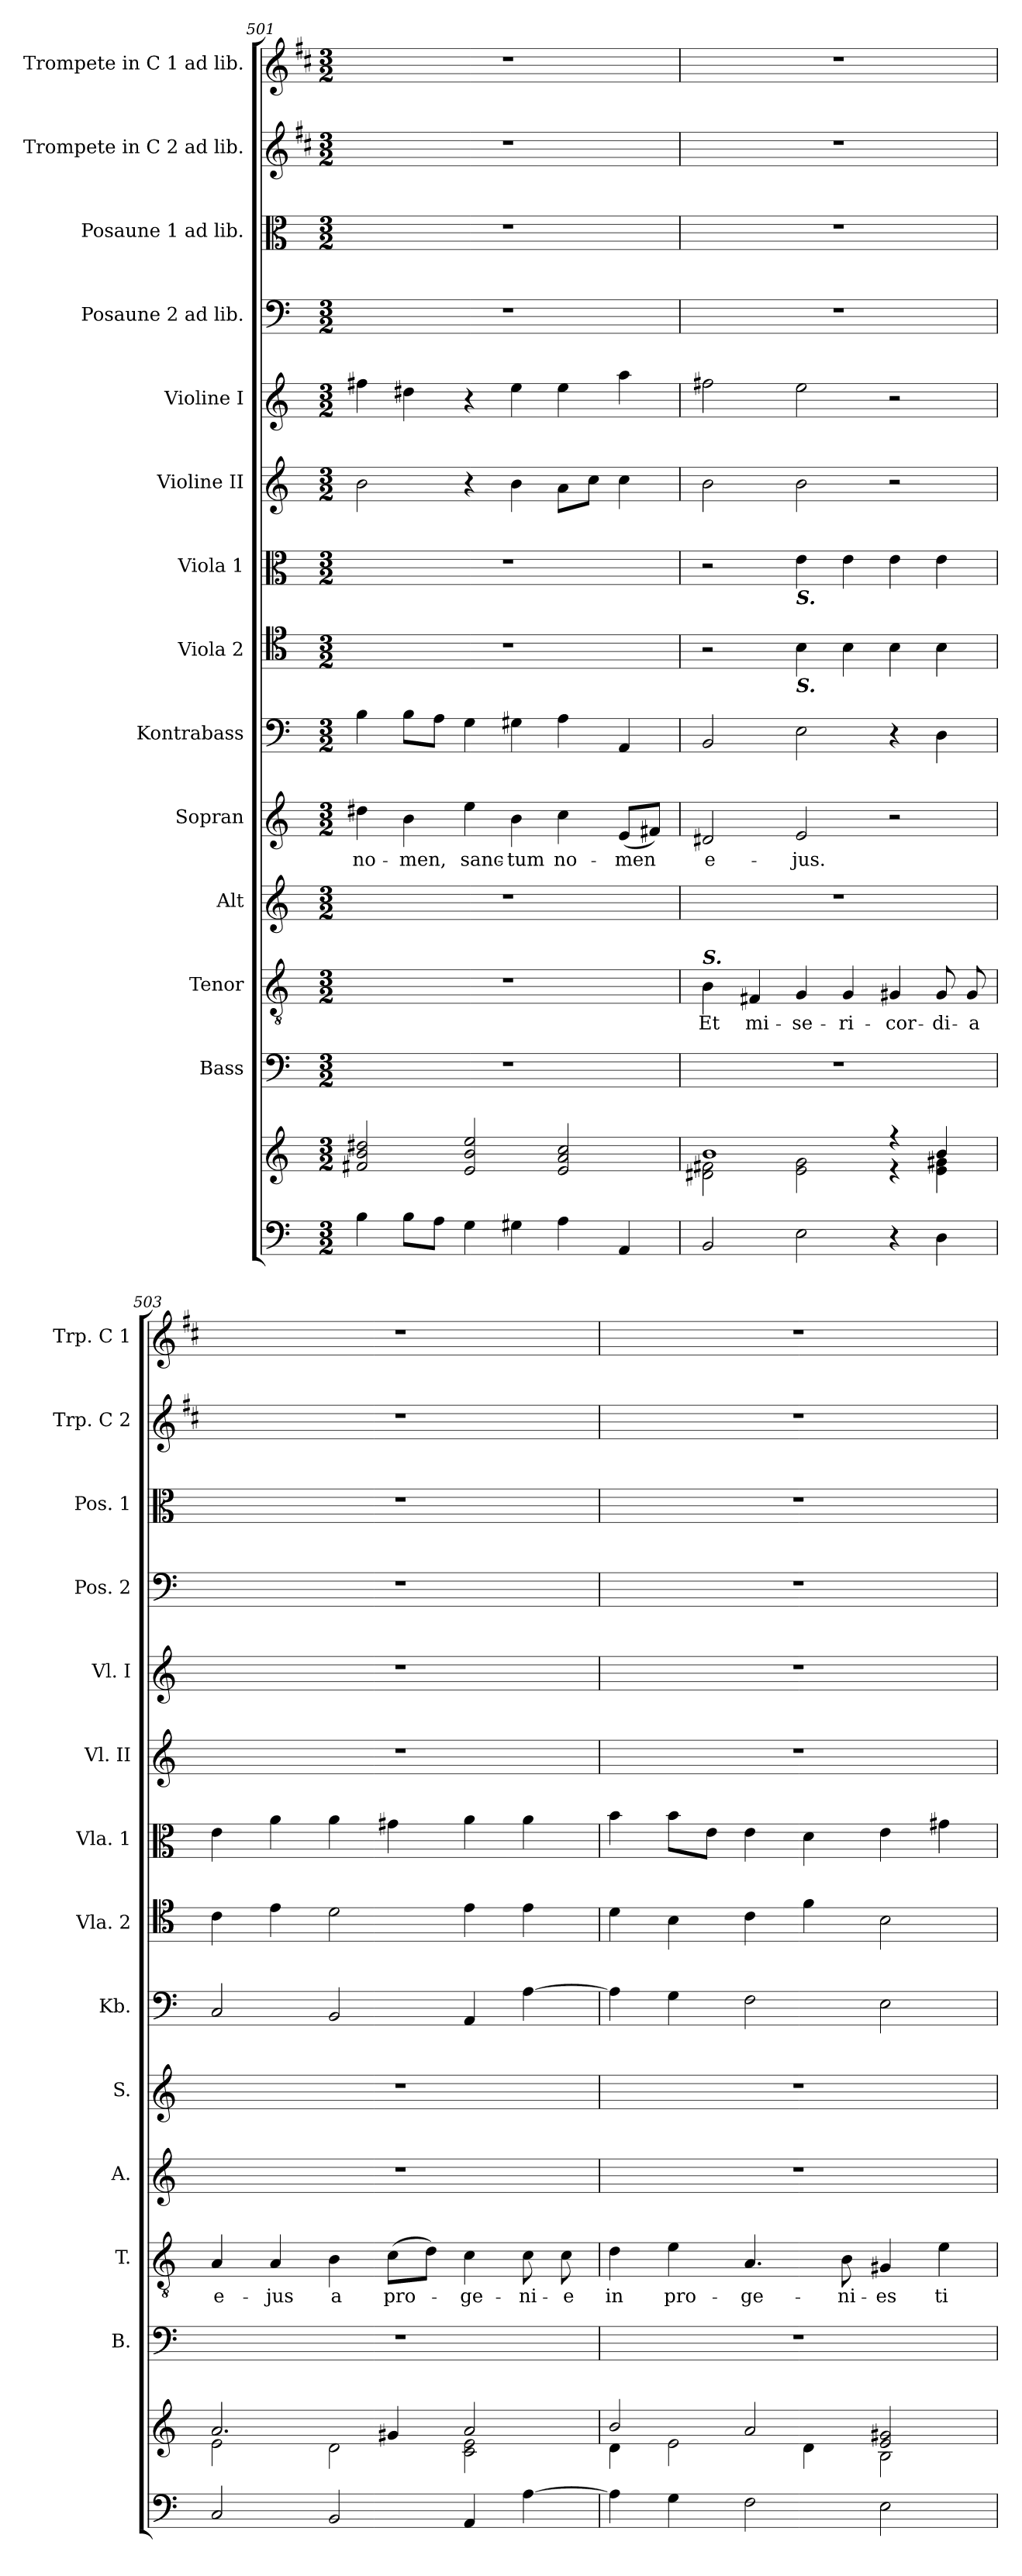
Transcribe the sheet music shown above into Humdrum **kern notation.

**kern	**kern	**kern	**kern	**text	**kern	**kern	**text	**kern	**kern	**kern	**kern	**kern	**kern	**kern	**kern	**kern
*part14	*part14	*part13	*part12	*part12	*part11	*part10	*part10	*part9	*part8	*part7	*part6	*part5	*part4	*part3	*part2	*part1
*staff15	*staff14	*staff13	*staff12	*staff12	*staff11	*staff10	*staff10	*staff9	*staff8	*staff7	*staff6	*staff5	*staff4	*staff3	*staff2	*staff1
*	*	*I"Bass	*I"Tenor	*	*I"Alt	*I"Sopran	*	*I"Kontrabass	*I"Viola 2	*I"Viola 1	*I"Violine II	*I"Violine I	*I"Posaune 2 ad lib.	*I"Posaune 1 ad lib.	*I"Trompete in C 2 ad lib.	*I"Trompete in C 1 ad lib.
*	*	*I'B.	*I'T.	*	*I'A.	*I'S.	*	*I'Kb.	*I'Vla. 2	*I'Vla. 1	*I'Vl. II	*I'Vl. I	*I'Pos. 2	*I'Pos. 1	*I'Trp. C 2	*I'Trp. C 1
*clefF4	*clefG2	*clefF4	*clefGv2	*	*clefG2	*clefG2	*	*clefF4	*clefC4	*clefC3	*clefG2	*clefG2	*clefF4	*clefC3	*clefG2	*clefG2
*	*	*	*	*	*	*	*	*ITrd7c12	*	*	*	*	*	*	*ITrd1c2	*ITrd1c2
*k[]	*k[]	*k[]	*k[]	*	*k[]	*k[]	*	*k[]	*k[]	*k[]	*k[]	*k[]	*k[]	*k[]	*k[]	*k[]
*C:	*C:	*C:	*C:	*	*C:	*C:	*	*C:	*C:	*C:	*C:	*C:	*C:	*C:	*C:	*C:
*M3/2	*M3/2	*M3/2	*M3/2	*	*M3/2	*M3/2	*	*M3/2	*M3/2	*M3/2	*M3/2	*M3/2	*M3/2	*M3/2	*M3/2	*M3/2
=501	=501	=501	=501	=501	=501	=501	=501	=501	=501	=501	=501	=501	=501	=501	=501	=501
!	!	!	!	!	!	!	!LO:LY:b	!	!	!	!	!	!	!	!	!
4B\	2f#X/ 2b/ 2dd#X/	1.r	1.r	.	1.r	4dd#X\	no-	4BB\	1.r	1.r	2b\	4ff#X\	1.r	1.r	1.r	1.r
!	!	!	!	!	!	!	!LO:LY:b	!	!	!	!	!	!	!	!	!
8B\L	.	.	.	.	.	4b\	-men,	8BB\L	.	.	.	4dd#X\	.	.	.	.
8A\J	.	.	.	.	.	.	.	8AA\J	.	.	.	.	.	.	.	.
!	!	!	!	!	!	!	!LO:LY:b	!	!	!	!	!	!	!	!	!
4G\	2e/ 2b/ 2ee/	.	.	.	.	4ee\	sanc-	4GG\	.	.	4r	4r	.	.	.	.
!	!	!	!	!	!	!	!LO:LY:b	!	!	!	!	!	!	!	!	!
4G#X\	.	.	.	.	.	4b\	-tum	4GG#X\	.	.	4b\	4ee\	.	.	.	.
!	!	!	!	!	!	!	!LO:LY:b	!	!	!	!	!	!	!	!	!
4A\	2e/ 2a/ 2cc/	.	.	.	.	4cc\	no-	4AA\	.	.	8a\L	4ee\	.	.	.	.
.	.	.	.	.	.	.	.	.	.	.	8cc\J	.	.	.	.	.
!	!	!	!	!	!	!	!LO:LY:b	!	!	!	!	!	!	!	!	!
4AA/	.	.	.	.	.	(<8e/L	-men	4AAA/	.	.	4cc\	4aa\	.	.	.	.
.	.	.	.	.	.	8f#X/J)	.	.	.	.	.	.	.	.	.	.
!!LO:PB:g=z
=502	=502	=502	=502	=502	=502	=502	=502	=502	=502	=502	=502	=502	=502	=502	=502	=502
*	*^	*	*	*	*	*	*	*	*	*	*	*	*	*	*	*
!	!	!	!	!LO:TX:a:Bi:t=S.	!	!	!	!	!	!	!	!	!	!	!	!	!
!	!	!	!	!	!LO:LY:b	!	!	!LO:LY:b	!	!	!	!	!	!	!	!	!
2BB/	1b	2d#X\ 2f#X\	1.r	4B\	Et	1.r	2d#X/	e-	2BBB/	2r	2r	2b\	2ff#X\	1.r	1.r	1.r	1.r
!	!	!	!	!	!LO:LY:b	!	!	!	!	!	!	!	!	!	!	!	!
.	.	.	.	4F#X/	mi-	.	.	.	.	.	.	.	.	.	.	.	.
!	!	!	!	!	!	!	!	!	!	!	!LO:TX:b:Bi:t=S.	!	!	!	!	!	!
!	!	!	!	!	!	!	!	!	!	!LO:TX:b:Bi:t=S.	!	!	!	!	!	!	!
!	!	!	!	!	!LO:LY:b	!	!	!LO:LY:b	!	!	!	!	!	!	!	!	!
2E\	.	2e\ 2g\	.	4G/	-se-	.	2e/	-jus.	2EE\	4B\	4e\	2b\	2ee\	.	.	.	.
!	!	!	!	!	!LO:LY:b	!	!	!	!	!	!	!	!	!	!	!	!
.	.	.	.	4G/	-ri-	.	.	.	.	4B\	4e\	.	.	.	.	.	.
!	!	!	!	!	!LO:LY:b	!	!	!	!	!	!	!	!	!	!	!	!
4r	4r	4r	.	4G#X/	-cor-	.	2r	.	4r	4B\	4e\	2r	2r	.	.	.	.
!	!	!	!	!	!LO:LY:b	!	!	!	!	!	!	!	!	!	!	!	!
4D\	4b/	4e\ 4g#X\	.	8G#/	-di-	.	.	.	4DD\	4B\	4e\	.	.	.	.	.	.
!	!	!	!	!	!LO:LY:b	!	!	!	!	!	!	!	!	!	!	!	!
.	.	.	.	8G#/	-a	.	.	.	.	.	.	.	.	.	.	.	.
=503	=503	=503	=503	=503	=503	=503	=503	=503	=503	=503	=503	=503	=503	=503	=503	=503	=503
!	!	!	!	!	!LO:LY:b	!	!	!	!	!	!	!	!	!	!	!	!
2C/	2.a/	2e\	1.r	4A/	e-	1.r	1.r	.	2CC/	4c\	4e\	1.r	1.r	1.r	1.r	1.r	1.r
!	!	!	!	!	!LO:LY:b	!	!	!	!	!	!	!	!	!	!	!	!
.	.	.	.	4A/	-jus	.	.	.	.	4e\	4a\	.	.	.	.	.	.
!	!	!	!	!	!LO:LY:b	!	!	!	!	!	!	!	!	!	!	!	!
2BB/	.	2d\	.	4B\	a	.	.	.	2BBB/	2d\	4a\	.	.	.	.	.	.
!	!	!	!	!	!LO:LY:b	!	!	!	!	!	!	!	!	!	!	!	!
.	4g#X/	.	.	(>8c\L	pro-	.	.	.	.	.	4g#X\	.	.	.	.	.	.
.	.	.	.	8d\J)	.	.	.	.	.	.	.	.	.	.	.	.	.
!	!	!	!	!	!LO:LY:b	!	!	!	!	!	!	!	!	!	!	!	!
4AA/	2a/	2c\ 2e\	.	4c\	-ge-	.	.	.	4AAA/	4e\	4a\	.	.	.	.	.	.
!	!	!	!	!	!LO:LY:b	!	!	!	!	!	!	!	!	!	!	!	!
[4A\	.	.	.	8c\	-ni-	.	.	.	[4AA\	4e\	4a\	.	.	.	.	.	.
!	!	!	!	!	!LO:LY:b	!	!	!	!	!	!	!	!	!	!	!	!
.	.	.	.	8c\	-e	.	.	.	.	.	.	.	.	.	.	.	.
=504	=504	=504	=504	=504	=504	=504	=504	=504	=504	=504	=504	=504	=504	=504	=504	=504	=504
!	!	!	!	!	!LO:LY:b	!	!	!	!	!	!	!	!	!	!	!	!
4A\]	2b/	4d\	1.r	4d\	in	1.r	1.r	.	4AA\]	4d\	4b\	1.r	1.r	1.r	1.r	1.r	1.r
!	!	!	!	!	!LO:LY:b	!	!	!	!	!	!	!	!	!	!	!	!
4G\	.	2e\	.	4e\	pro-	.	.	.	4GG\	4B\	8b\L	.	.	.	.	.	.
.	.	.	.	.	.	.	.	.	.	.	8e\J	.	.	.	.	.	.
!	!	!	!	!	!LO:LY:b	!	!	!	!	!	!	!	!	!	!	!	!
2F\	2a/	.	.	4.A/	-ge-	.	.	.	2FF\	4c\	4e\	.	.	.	.	.	.
.	.	4d\	.	.	.	.	.	.	.	4f\	4d\	.	.	.	.	.	.
!	!	!	!	!	!LO:LY:b	!	!	!	!	!	!	!	!	!	!	!	!
.	.	.	.	8B\	-ni-	.	.	.	.	.	.	.	.	.	.	.	.
!	!	!	!	!	!LO:LY:b	!	!	!	!	!	!	!	!	!	!	!	!
2E\	2e/ 2g#X/	2B\	.	4G#X/	-es	.	.	.	2EE\	2B\	4e\	.	.	.	.	.	.
!	!	!	!	!	!LO:LY:b	!	!	!	!	!	!	!	!	!	!	!	!
.	.	.	.	4e\	ti-	.	.	.	.	.	4g#X\	.	.	.	.	.	.
*	*v	*v	*	*	*	*	*	*	*	*	*	*	*	*	*	*	*
=	=	=	=	=	=	=	=	=	=	=	=	=	=	=	=	=
*-	*-	*-	*-	*-	*-	*-	*-	*-	*-	*-	*-	*-	*-	*-	*-	*-
